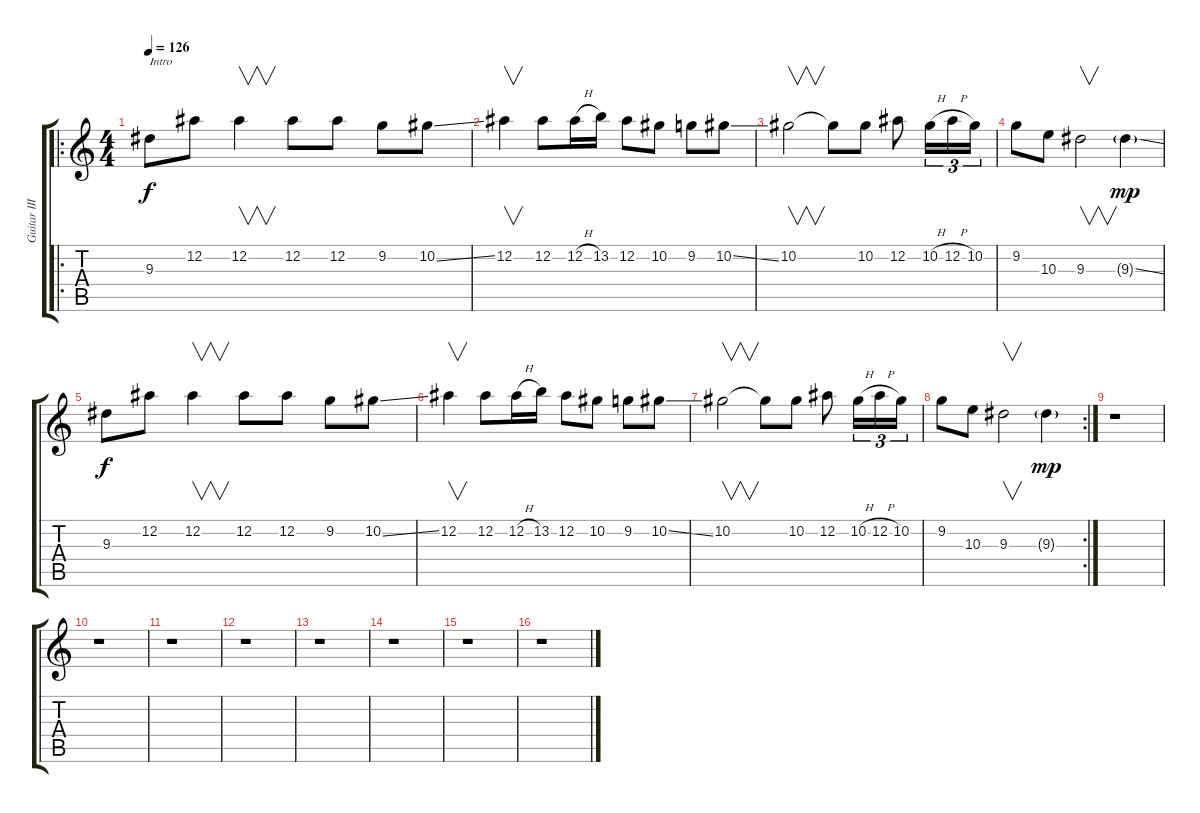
\track ("Guitar III" "Guitar III") {instrument distortionguitar}
\staff {score tabs}
\tuning (Eb4 Bb3 Gb3 Db3 Ab2 Eb2) {hide}
\ro
\ts (4 4)
\tempo 126
\clef g2
\ks c
9.3.8{txt "Intro" dy f instrument distortionguitar} 12.2.8 12.2.4{v} 12.2.8 12.2.8 9.2.8 10.2{ss}.8 |
12.2.4{v} 12.2.8 12.2{h}.16 13.2.16 12.2.8 10.2.8 9.2.8 10.2{ss}.8 |
10.2.2{v} 10.2{t}.8 10.2.8 12.2.8 10.2{h}.16{tu (3 2)} 12.2{h}.16{tu (3 2)} 10.2.16{tu (3 2)} |
9.2.8 10.3.8 9.3.2{v} 9.3{ss g}.4{dy mp} |
9.3.8{dy f} 12.2.8 12.2.4{v} 12.2.8 12.2.8 9.2.8 10.2{ss}.8 |
12.2.4{v} 12.2.8 12.2{h}.16 13.2.16 12.2.8 10.2.8 9.2.8 10.2{ss}.8 |
10.2.2{v} 10.2{t}.8 10.2.8 12.2.8 10.2{h}.16{tu (3 2)} 12.2{h}.16{tu (3 2)} 10.2.16{tu (3 2)} |
\rc 2
9.2.8 10.3.8 9.3.2{v} 9.3{g}.4{dy mp} |
r.1 |
r.1 |
r.1 |
r.1 |
r.1 |
r.1 |
r.1 |
r.1
